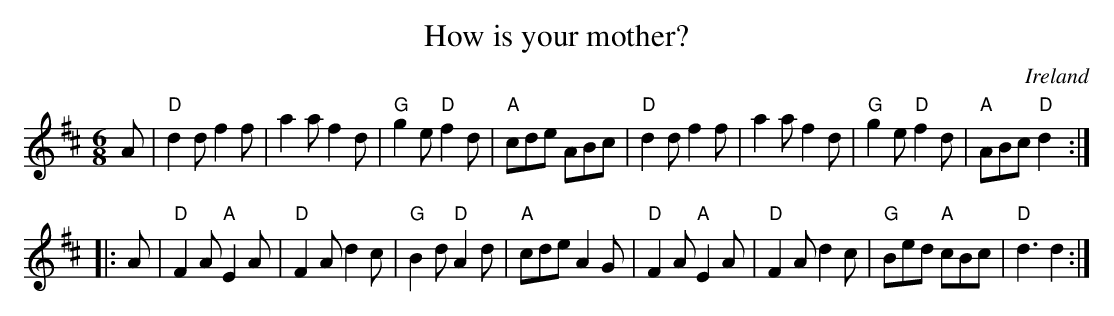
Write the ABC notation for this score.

X:1
T:How is your mother?
O:Ireland
M:6/8
L:1/8
K:D
A|\
"D"d2d f2f|a2a f2d|"G"g2e "D"f2d|"A"cde ABc|\
"D"d2d f2f|a2a f2d|"G"g2e "D"f2d|"A"ABc "D"d2:|
|:A|\
"D"F2A "A"E2A|"D"F2A d2c|"G"B2d "D"A2d|"A"cde A2G|\
"D"F2A "A"E2A|"D"F2A d2c|"G"Bed "A"cBc|"D"d3 d2:|
